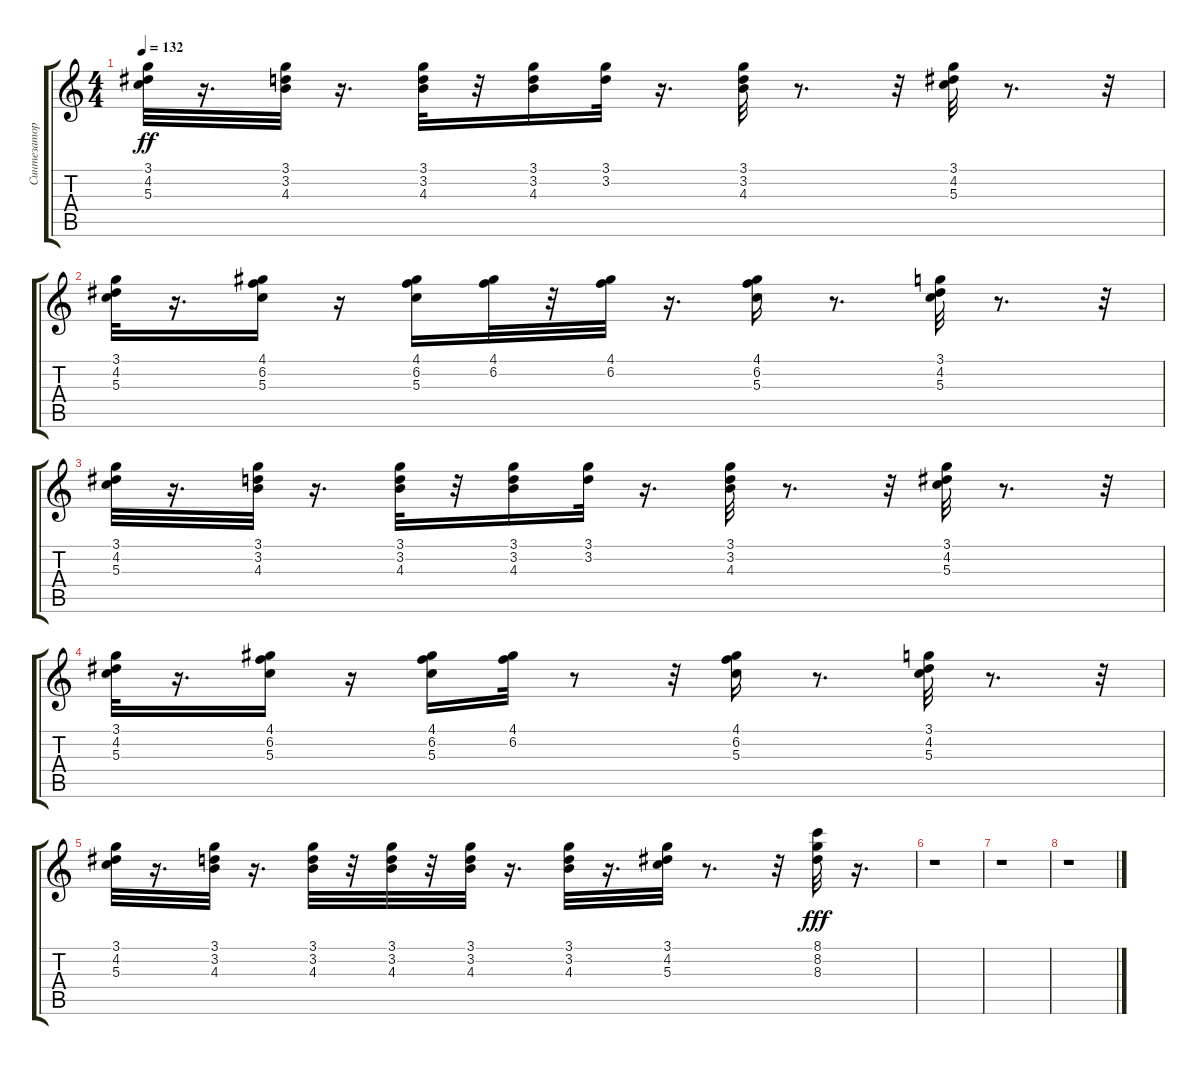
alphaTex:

\track ("Синтезатор (Ритм)" "Синтезатор") {instrument banjo}
\staff {score tabs}
\tuning (E4 B3 G3 D3 A2 E2) {hide}
\displaytranspose 12
\ts (4 4)
\tempo 132
\clef g2
\ks c
(3.1 4.2 5.3).32{dy ff} r.16{d} (3.1 3.2 4.3).32 r.16{d} (3.1 3.2 4.3).32 r.32 (3.1 3.2 4.3).16 (3.1 3.2).32 r.16{d} (3.1 3.2 4.3).32 r.8{d} r.32 (3.1 4.2 5.3).32 r.8{d} r.32 |
(3.1 4.2 5.3).32 r.16{d} (4.1 6.2 5.3).16 r.16 (4.1 6.2 5.3).16 (4.1 6.2).32 r.32 (4.1 6.2).32 r.16{d} (4.1 6.2 5.3).16 r.8{d} (3.1 4.2 5.3).32 r.8{d} r.32 |
(3.1 4.2 5.3).32 r.16{d} (3.1 3.2 4.3).32 r.16{d} (3.1 3.2 4.3).32 r.32 (3.1 3.2 4.3).16 (3.1 3.2).32 r.16{d} (3.1 3.2 4.3).32 r.8{d} r.32 (3.1 4.2 5.3).32 r.8{d} r.32 |
(3.1 4.2 5.3).32 r.16{d} (4.1 6.2 5.3).16 r.16 (4.1 6.2 5.3).16 (4.1 6.2).32 r.8 r.32 (4.1 6.2 5.3).16 r.8{d} (3.1 4.2 5.3).32 r.8{d} r.32 |
(3.1 4.2 5.3).32 r.16{d} (3.1 3.2 4.3).32 r.16{d} (3.1 3.2 4.3).32 r.32 (3.1 3.2 4.3).32 r.32 (3.1 3.2 4.3).32 r.16{d} (3.1 3.2 4.3).32 r.16{d} (3.1 4.2 5.3).32 r.8{d} r.32 (8.1 8.2 8.3).32{dy fff} r.16{d} |
r.1 |
r.1 |
r.1
